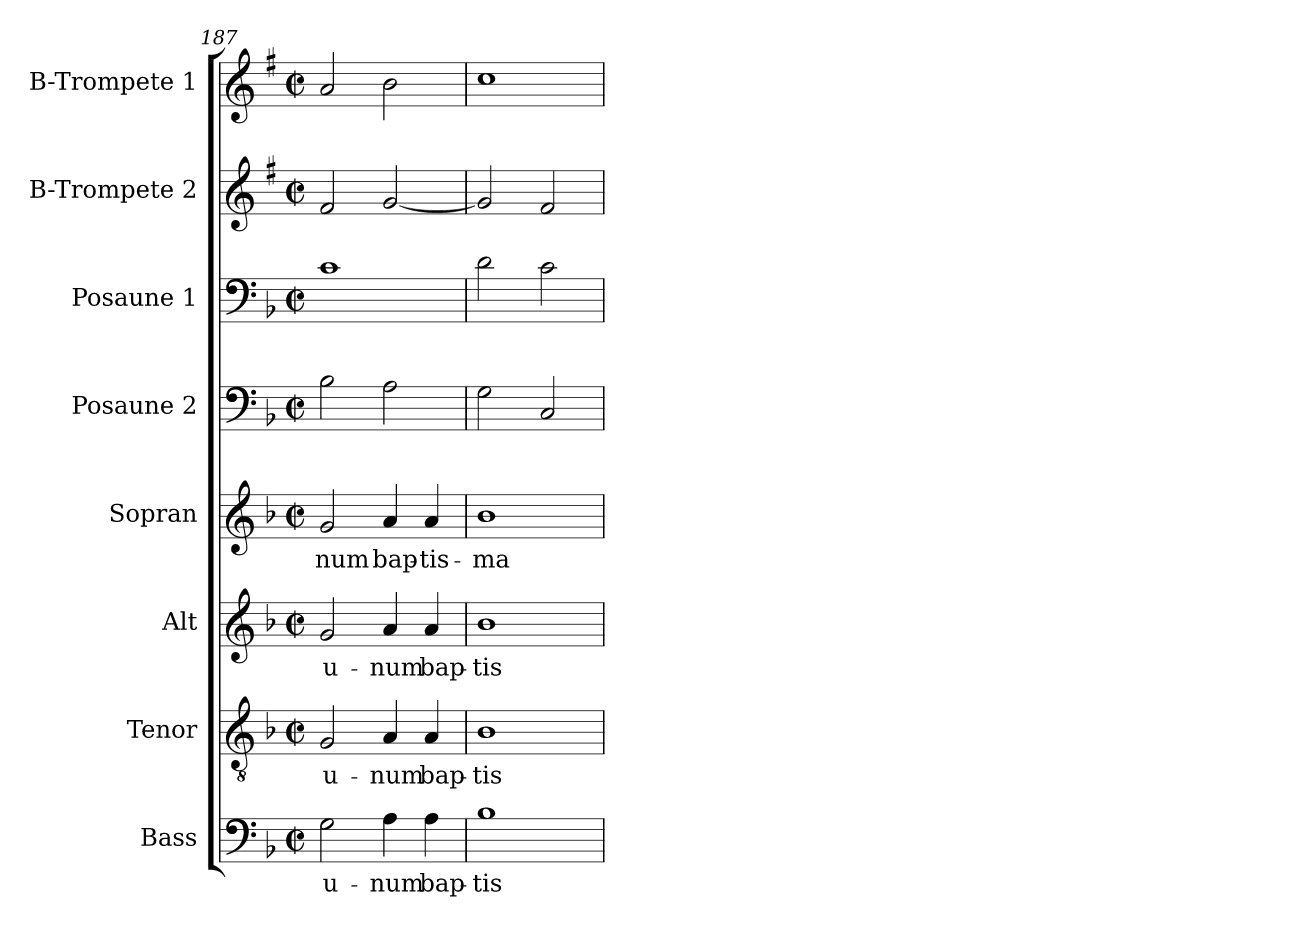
**kern	**text	**kern	**text	**kern	**text	**kern	**text	**kern	**kern	**kern	**kern
*part8	*part8	*part7	*part7	*part6	*part6	*part5	*part5	*part4	*part3	*part2	*part1
*staff8	*staff8	*staff7	*staff7	*staff6	*staff6	*staff5	*staff5	*staff4	*staff3	*staff2	*staff1
*I"Bass	*	*I"Tenor	*	*I"Alt	*	*I"Sopran	*	*I"Posaune 2	*I"Posaune 1	*I"B-Trompete 2	*I"B-Trompete 1
*I'B.	*	*I'T.	*	*I'A.	*	*I'S.	*	*I'Pos. 2	*I'Pos. 1	*I'B Trp. 2	*I'B Trp. 1
*clefF4	*	*clefGv2	*	*clefG2	*	*clefG2	*	*clefF4	*clefF4	*clefG2	*clefG2
*	*	*	*	*	*	*	*	*	*	*ITrd1c2	*ITrd1c2
*k[b-]	*	*k[b-]	*	*k[b-]	*	*k[b-]	*	*k[b-]	*k[b-]	*k[b-]	*k[b-]
*F:	*	*F:	*	*F:	*	*F:	*	*F:	*F:	*F:	*F:
*M2/2	*	*M2/2	*	*M2/2	*	*M2/2	*	*M2/2	*M2/2	*M2/2	*M2/2
*met(c|)	*	*met(c|)	*	*met(c|)	*	*met(c|)	*	*met(c|)	*met(c|)	*met(c|)	*met(c|)
=187	=187	=187	=187	=187	=187	=187	=187	=187	=187	=187	=187
!	!LO:LY:b	!	!LO:LY:b	!	!LO:LY:b	!	!LO:LY:b	!	!	!	!
2G\	u-	2G/	u-	2g/	u-	2g/	-num	2B-\	1c	2e/	2g/
!	!LO:LY:b	!	!LO:LY:b	!	!LO:LY:b	!	!LO:LY:b	!	!	!	!
4A\	-num	4A/	-num	4a/	-num	4a/	bap-	2A\	.	[2f/	2a\
!	!LO:LY:b	!	!LO:LY:b	!	!LO:LY:b	!	!LO:LY:b	!	!	!	!
4A\	bap-	4A/	bap-	4a/	bap-	4a/	-tis-	.	.	.	.
=188	=188	=188	=188	=188	=188	=188	=188	=188	=188	=188	=188
!	!LO:LY:b	!	!LO:LY:b	!	!LO:LY:b	!	!LO:LY:b	!	!	!	!
1B-	-tis-	1B-	-tis-	1b-	-tis-	1b-	-ma	2G\	2d\	2f/]	1b-
.	.	.	.	.	.	.	.	2C/	2c\	2e/	.
=	=	=	=	=	=	=	=	=	=	=	=
*-	*-	*-	*-	*-	*-	*-	*-	*-	*-	*-	*-
